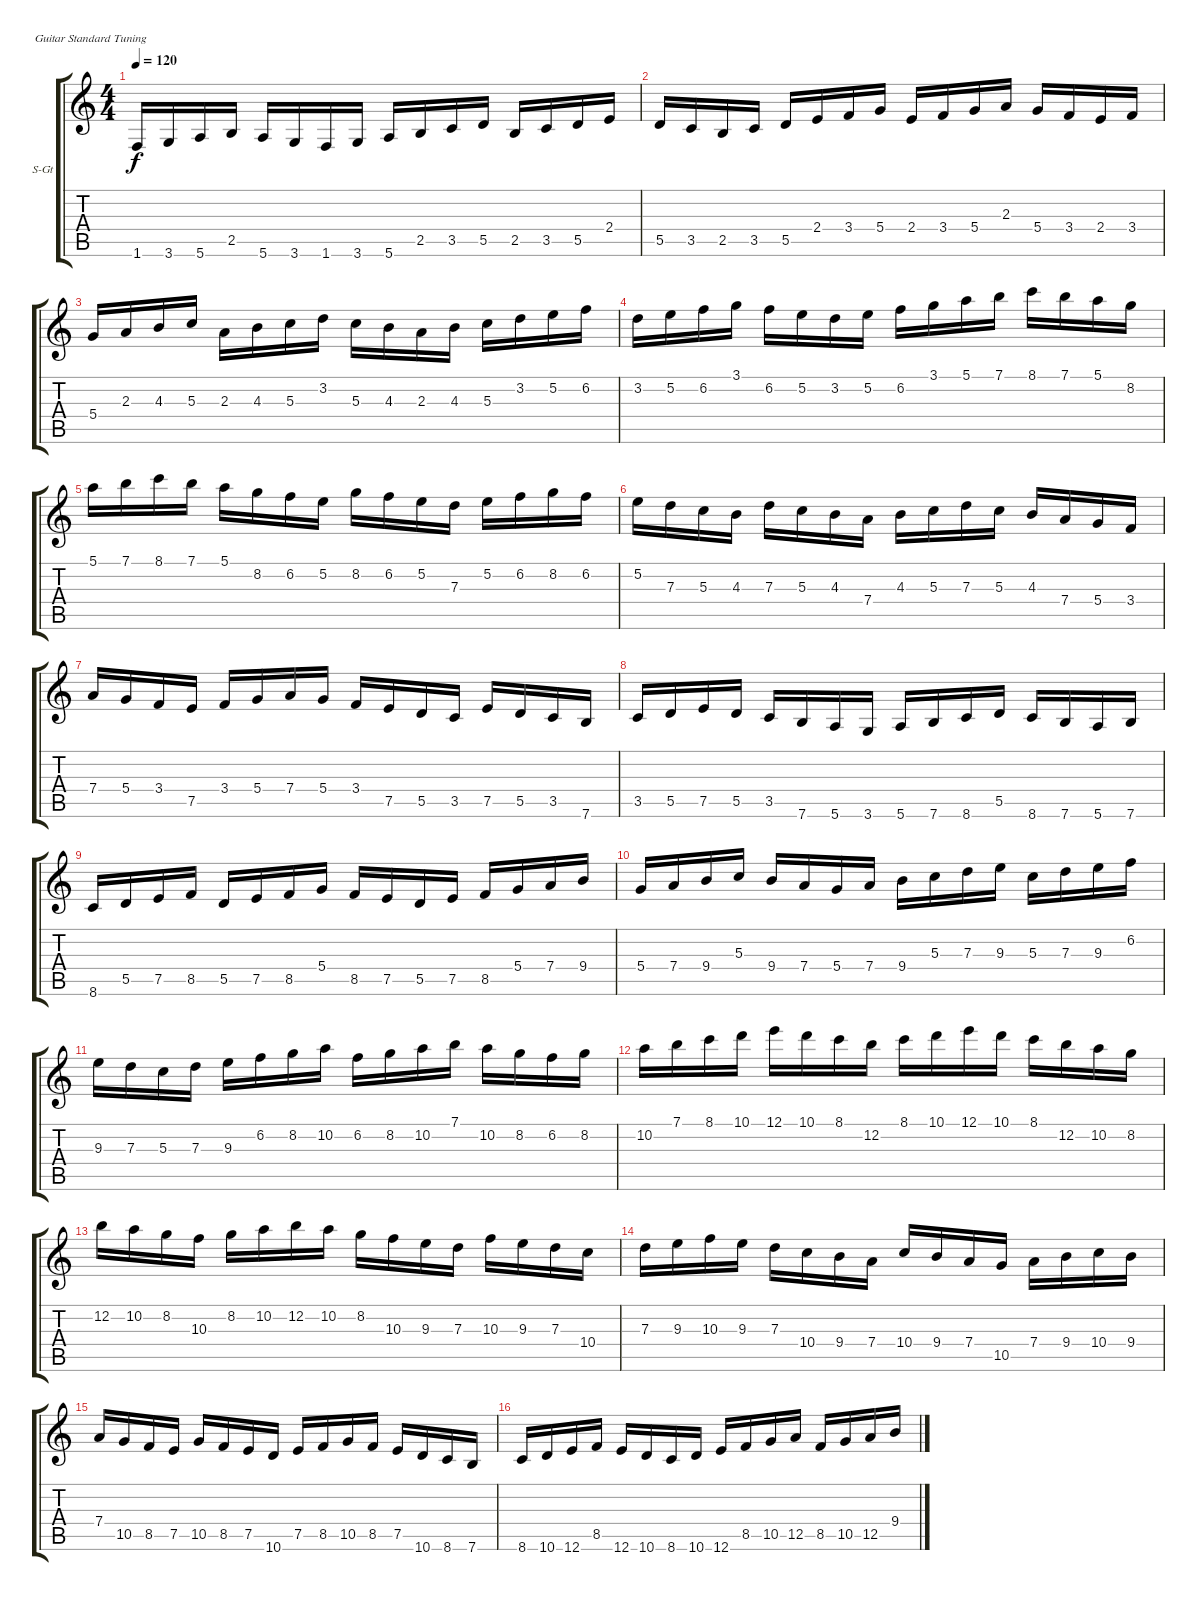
\defaultSystemsLayout 4
\bracketExtendMode groupsimilarinstruments
\firstSystemTrackNameOrientation horizontal
\otherSystemsTrackNameOrientation horizontal
\track ("Steel Guitar" "S-Gt") {instrument acousticguitarsteel}
\staff {score tabs}
\tuning (E4 B3 G3 D3 A2 E2)
\ts (4 4)
\tempo 120
\clef g2
\ks c
1.6.16{dy f instrument acousticguitarsteel} 3.6.16 5.6.16 2.5.16 5.6.16 3.6.16 1.6.16 3.6.16 5.6.16 2.5.16 3.5.16 5.5.16 2.5.16 3.5.16 5.5.16 2.4.16 |
5.5.16 3.5.16 2.5.16 3.5.16 5.5.16 2.4.16 3.4.16 5.4.16 2.4.16 3.4.16 5.4.16 2.3.16 5.4.16 3.4.16 2.4.16 3.4.16 |
5.4.16 2.3.16 4.3.16 5.3.16 2.3.16 4.3.16 5.3.16 3.2.16 5.3.16 4.3.16 2.3.16 4.3.16 5.3.16 3.2.16 5.2.16 6.2.16 |
3.2.16 5.2.16 6.2.16 3.1.16 6.2.16 5.2.16 3.2.16 5.2.16 6.2.16 3.1.16 5.1.16 7.1.16 8.1.16 7.1.16 5.1.16 8.2.16 |
5.1.16 7.1.16 8.1.16 7.1.16 5.1.16 8.2.16 6.2.16 5.2.16 8.2.16 6.2.16 5.2.16 7.3.16 5.2.16 6.2.16 8.2.16 6.2.16 |
5.2.16 7.3.16 5.3.16 4.3.16 7.3.16 5.3.16 4.3.16 7.4.16 4.3.16 5.3.16 7.3.16 5.3.16 4.3.16 7.4.16 5.4.16 3.4.16 |
7.4.16 5.4.16 3.4.16 7.5.16 3.4.16 5.4.16 7.4.16 5.4.16 3.4.16 7.5.16 5.5.16 3.5.16 7.5.16 5.5.16 3.5.16 7.6.16 |
3.5.16 5.5.16 7.5.16 5.5.16 3.5.16 7.6.16 5.6.16 3.6.16 5.6.16 7.6.16 8.6.16 5.5.16 8.6.16 7.6.16 5.6.16 7.6.16 |
8.6.16 5.5.16 7.5.16 8.5.16 5.5.16 7.5.16 8.5.16 5.4.16 8.5.16 7.5.16 5.5.16 7.5.16 8.5.16 5.4.16 7.4.16 9.4.16 |
5.4.16 7.4.16 9.4.16 5.3.16 9.4.16 7.4.16 5.4.16 7.4.16 9.4.16 5.3.16 7.3.16 9.3.16 5.3.16 7.3.16 9.3.16 6.2.16 |
9.3.16 7.3.16 5.3.16 7.3.16 9.3.16 6.2.16 8.2.16 10.2.16 6.2.16 8.2.16 10.2.16 7.1.16 10.2.16 8.2.16 6.2.16 8.2.16 |
10.2.16 7.1.16 8.1.16 10.1.16 12.1.16 10.1.16 8.1.16 12.2.16 8.1.16 10.1.16 12.1.16 10.1.16 8.1.16 12.2.16 10.2.16 8.2.16 |
12.2.16 10.2.16 8.2.16 10.3.16 8.2.16 10.2.16 12.2.16 10.2.16 8.2.16 10.3.16 9.3.16 7.3.16 10.3.16 9.3.16 7.3.16 10.4.16 |
7.3.16 9.3.16 10.3.16 9.3.16 7.3.16 10.4.16 9.4.16 7.4.16 10.4.16 9.4.16 7.4.16 10.5.16 7.4.16 9.4.16 10.4.16 9.4.16 |
7.4.16 10.5.16 8.5.16 7.5.16 10.5.16 8.5.16 7.5.16 10.6.16 7.5.16 8.5.16 10.5.16 8.5.16 7.5.16 10.6.16 8.6.16 7.6.16 |
8.6.16 10.6.16 12.6.16 8.5.16 12.6.16 10.6.16 8.6.16 10.6.16 12.6.16 8.5.16 10.5.16 12.5.16 8.5.16 10.5.16 12.5.16 9.4.16
